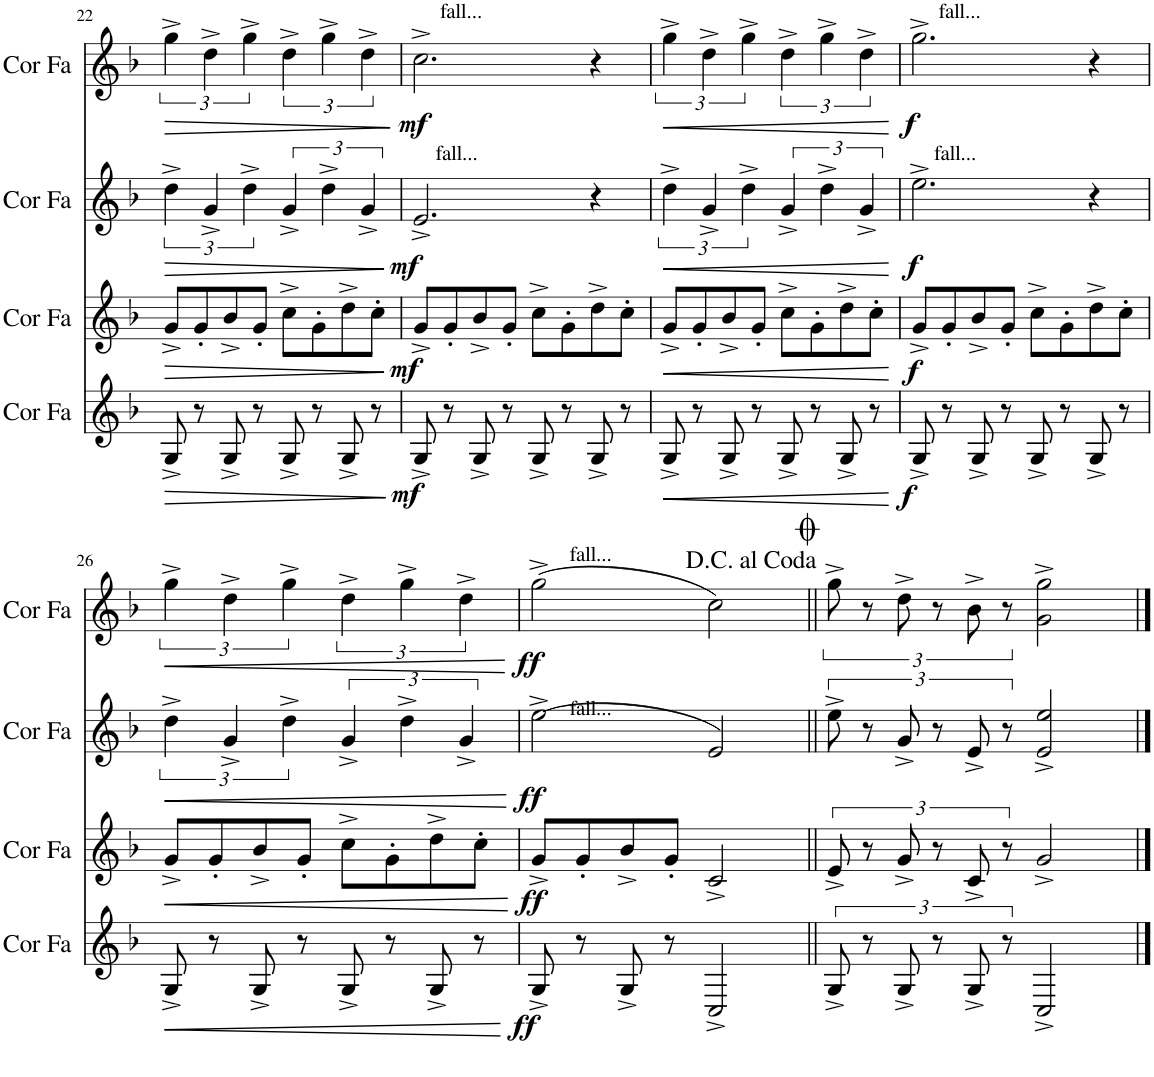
**kern	**dynam	**kern	**dynam	**kern	**dynam	**kern	**dynam
*part4	*part4	*part3	*part3	*part2	*part2	*part1	*part1
*staff4	*staff4	*staff3	*staff3	*staff2	*staff2	*staff1	*staff1
*I"Cor en Fa	*	*I"Cor en Fa	*	*I"Cor en Fa	*	*I"Cor en Fa	*
*I'Cor Fa	*	*I'Cor Fa	*	*I'Cor Fa	*	*I'Cor Fa	*
!!LO:PB:g=z
*clefG2	*	*clefG2	*	*clefG2	*	*clefG2	*
*Trd4c7	*	*Trd4c7	*	*Trd4c7	*	*Trd4c7	*
*k[b-]	*	*k[b-]	*	*k[b-]	*	*k[b-]	*
*M4/4	*	*M4/4	*	*M4/4	*	*M4/4	*
=22	=22	=22	=22	=22	=22	=22	=22
!	!LO:HP:b	!	!LO:HP:b	!	!LO:HP:b	!	!LO:HP:b
8G^/	>	8g^/L	>	6dd^\	>	6gg^\	>
8r	.	8g'/	.	.	.	.	.
.	.	.	.	6g^/	.	6dd^\	.
8G^/	.	8b-^/	.	.	.	.	.
.	.	.	.	6dd^\	.	6gg^\	.
8r	.	8g'/J	.	.	.	.	.
8G^/	.	8cc^\L	.	6g^/	.	6dd^\	.
8r	.	8g'\	.	.	.	.	.
.	.	.	.	6dd^\	.	6gg^\	.
8G^/	.	8dd^\	.	.	.	.	.
.	.	.	.	6g^/	.	6dd^\	.
8r	.	8cc'\J	.	.	.	.	.
.	]	.	]	.	]	.	]
=23	=23	=23	=23	=23	=23	=23	=23
!	!	!	!	!	!	!LO:TX:a:t=fall...	!
!	!	!	!	!LO:TX:a:t=fall...	!	!	!
!	!LO:DY:b	!	!LO:DY:b	!	!LO:DY:b	!	!LO:DY:b
8G^/	mf	8g^/L	mf	2.e^/	mf	2.cc^\	mf
8r	.	8g'/	.	.	.	.	.
8G^/	.	8b-^/	.	.	.	.	.
8r	.	8g'/J	.	.	.	.	.
8G^/	.	8cc^\L	.	.	.	.	.
8r	.	8g'\	.	.	.	.	.
8G^/	.	8dd^\	.	4r	.	4r	.
8r	.	8cc'\J	.	.	.	.	.
=24	=24	=24	=24	=24	=24	=24	=24
!	!LO:HP:b	!	!LO:HP:b	!	!LO:HP:b	!	!LO:HP:b
8G^/	<	8g^/L	<	6dd^\	<	6gg^\	<
8r	.	8g'/	.	.	.	.	.
.	.	.	.	6g^/	.	6dd^\	.
8G^/	.	8b-^/	.	.	.	.	.
.	.	.	.	6dd^\	.	6gg^\	.
8r	.	8g'/J	.	.	.	.	.
8G^/	.	8cc^\L	.	6g^/	.	6dd^\	.
8r	.	8g'\	.	.	.	.	.
.	.	.	.	6dd^\	.	6gg^\	.
8G^/	.	8dd^\	.	.	.	.	.
.	.	.	.	6g^/	.	6dd^\	.
8r	.	8cc'\J	.	.	.	.	.
.	[	.	[	.	[	.	[
=25	=25	=25	=25	=25	=25	=25	=25
!	!	!	!	!	!	!LO:TX:a:t=fall...	!
!	!	!	!	!LO:TX:a:t=fall...	!	!	!
!	!LO:DY:b	!	!LO:DY:b	!	!LO:DY:b	!	!LO:DY:b
8G^/	f	8g^/L	f	2.ee^\	f	2.gg^\	f
8r	.	8g'/	.	.	.	.	.
8G^/	.	8b-^/	.	.	.	.	.
8r	.	8g'/J	.	.	.	.	.
8G^/	.	8cc^\L	.	.	.	.	.
8r	.	8g'\	.	.	.	.	.
8G^/	.	8dd^\	.	4r	.	4r	.
8r	.	8cc'\J	.	.	.	.	.
!!LO:LB:g=z
=26	=26	=26	=26	=26	=26	=26	=26
!	!LO:HP:b	!	!LO:HP:b	!	!LO:HP:b	!	!LO:HP:b
8G^/	<	8g^/L	<	6dd^\	<	6gg^\	<
8r	.	8g'/	.	.	.	.	.
.	.	.	.	6g^/	.	6dd^\	.
8G^/	.	8b-^/	.	.	.	.	.
.	.	.	.	6dd^\	.	6gg^\	.
8r	.	8g'/J	.	.	.	.	.
8G^/	.	8cc^\L	.	6g^/	.	6dd^\	.
8r	.	8g'\	.	.	.	.	.
.	.	.	.	6dd^\	.	6gg^\	.
8G^/	.	8dd^\	.	.	.	.	.
.	.	.	.	6g^/	.	6dd^\	.
8r	.	8cc'\J	.	.	.	.	.
.	[	.	[	.	[	.	[
=27	=27	=27	=27	=27	=27	=27	=27
!	!	!	!	!	!	!LO:TX:a:t=fall...	!
!	!	!	!	!LO:TX:a:t=fall...	!	!	!
!	!LO:DY:b	!	!LO:DY:b	!	!LO:DY:b	!	!LO:DY:b
8G^/	ff	8g^/L	ff	(2ee^\	ff	(2gg^\	ff
8r	.	8g'/	.	.	.	.	.
8G^/	.	8b-^/	.	.	.	.	.
8r	.	8g'/J	.	.	.	.	.
2C^/	.	2c^/	.	2e/)	.	2cc\)	.
=28||	=28||	=28||	=28||	=28||	=28||	=28||	=28||
12G^/	.	12e^/	.	12ee^\	.	12gg^\	.
12r	.	12r	.	12r	.	12r	.
12G^/	.	12g^/	.	12g^/	.	12dd^\	.
12r	.	12r	.	12r	.	12r	.
12G^/	.	12c^/	.	12e^/	.	12b-^\	.
12r	.	12r	.	12r	.	12r	.
2C^/	.	2g^/	.	2e/^ 2ee/^	.	2g\^ 2gg\^	.
==	==	==	==	==	==	==	==
*-	*-	*-	*-	*-	*-	*-	*-
